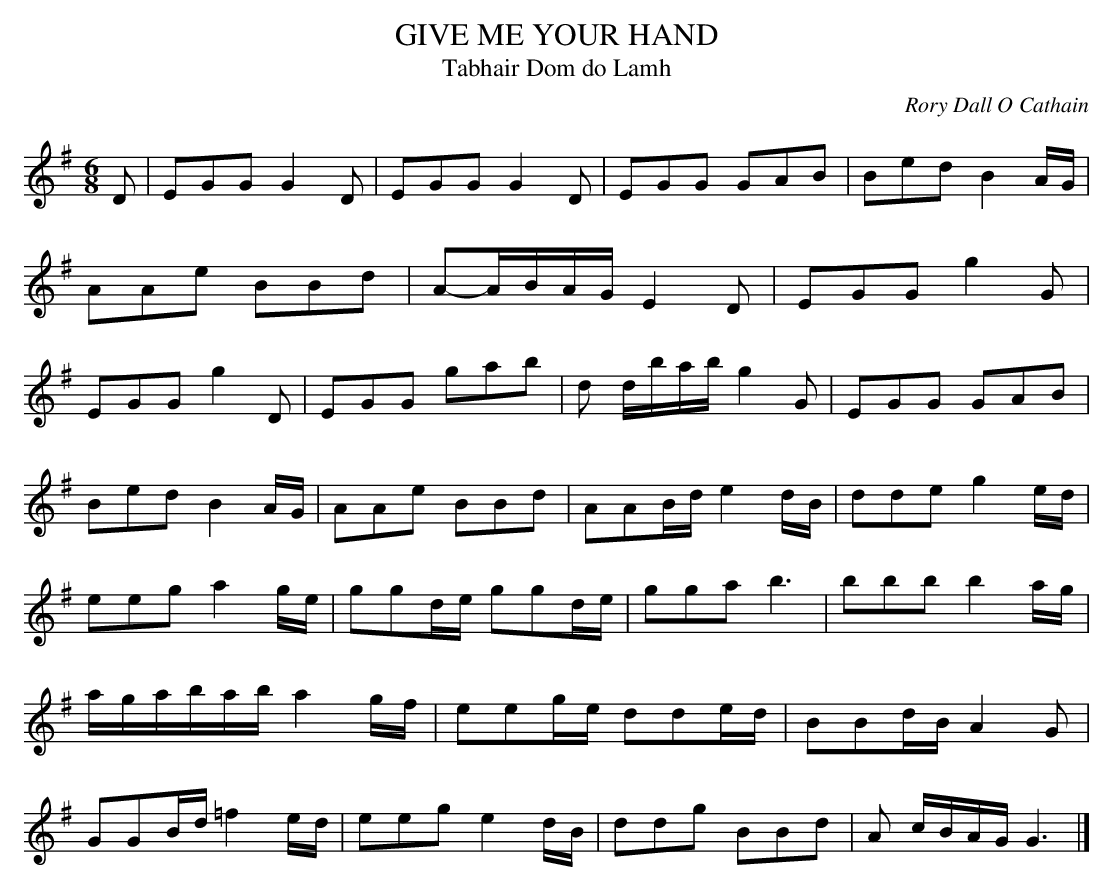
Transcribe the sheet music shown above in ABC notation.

X:1
T:GIVE ME YOUR HAND
T:Tabhair Dom do Lamh
C:Rory Dall O Cathain
alive during the first half of the 17th century." - Wikipedia
Y:"boldly"
M:6/8
L:1/8
K:G
D|EGG G2D|EGG G2D|EGG GAB|Bed B2A/G/|
AAe BBd|A-A/B/A/G/ E2D|EGG g2G|
EGG g2D|EGG gab|d d/b/a/b/ g2G|EGG GAB|
Bed B2A/G/|AAe BBd|AAB/d/ e2d/B/|dde g2e/d/|
eeg a2g/e/|ggd/e/ ggd/e/|gga b3|bbb b2a/g/|
a/g/a/b/a/b/ a2g/f/|eeg/e/ dde/d/|BBd/B/ A2G|
GGB/d/=f2e/d/|eeg e2d/B/|ddg BBd|A c/B/A/G/ G3|]
